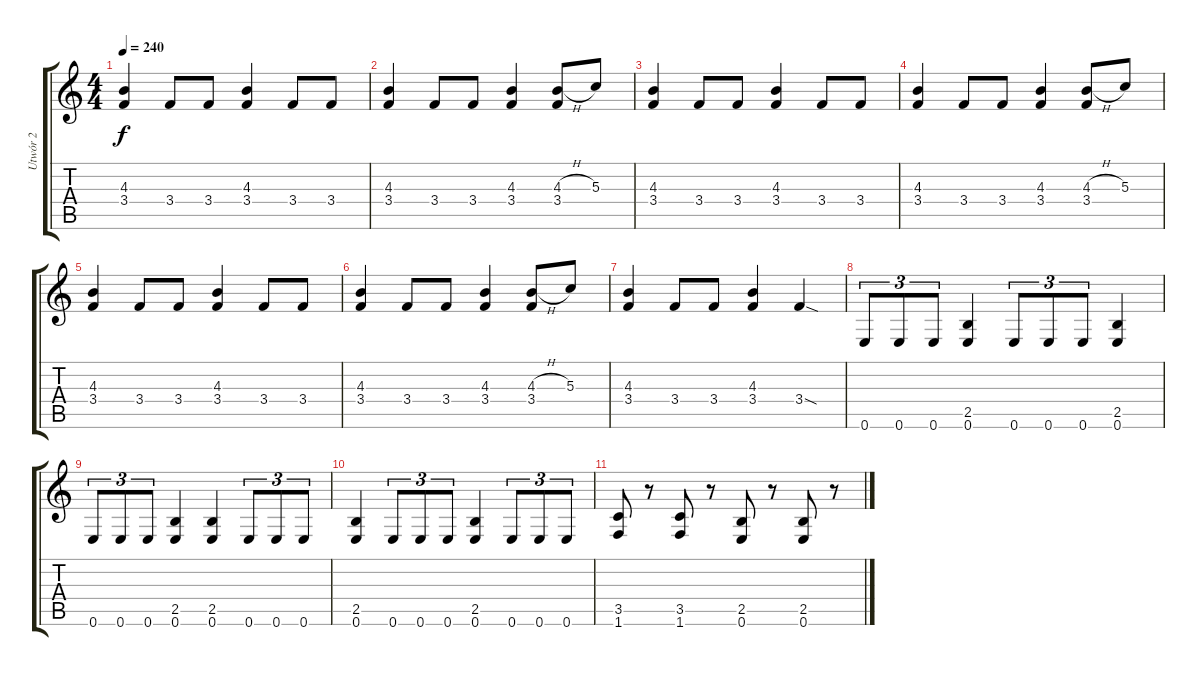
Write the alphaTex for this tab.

\track ("Utwór 2" "Utwór 2") {instrument distortionguitar}
\staff {score tabs}
\tuning (E4 B3 G3 D3 A2 E2) {hide}
\ts (4 4)
\tempo 240
\clef g2
\ks c
(4.3 3.4).4{dy f} 3.4.8 3.4.8 (4.3 3.4).4 3.4.8 3.4.8 |
(4.3 3.4).4 3.4.8 3.4.8 (4.3 3.4).4 (4.3{h} 3.4).8 5.3.8 |
(4.3 3.4).4 3.4.8 3.4.8 (4.3 3.4).4 3.4.8 3.4.8 |
(4.3 3.4).4 3.4.8 3.4.8 (4.3 3.4).4 (4.3{h} 3.4).8 5.3.8 |
(4.3 3.4).4 3.4.8 3.4.8 (4.3 3.4).4 3.4.8 3.4.8 |
(4.3 3.4).4 3.4.8 3.4.8 (4.3 3.4).4 (4.3{h} 3.4).8 5.3.8 |
(4.3 3.4).4 3.4.8 3.4.8 (4.3 3.4).4 3.4{sod}.4 |
0.6.8{tu (3 2)} 0.6.8{tu (3 2)} 0.6.8{tu (3 2)} (2.5 0.6).4 0.6.8{tu (3 2)} 0.6.8{tu (3 2)} 0.6.8{tu (3 2)} (2.5 0.6).4 |
0.6.8{tu (3 2)} 0.6.8{tu (3 2)} 0.6.8{tu (3 2)} (2.5 0.6).4 (2.5 0.6).4 0.6.8{tu (3 2)} 0.6.8{tu (3 2)} 0.6.8{tu (3 2)} |
(2.5 0.6).4 0.6.8{tu (3 2)} 0.6.8{tu (3 2)} 0.6.8{tu (3 2)} (2.5 0.6).4 0.6.8{tu (3 2)} 0.6.8{tu (3 2)} 0.6.8{tu (3 2)} |
(3.5 1.6).8 r.8 (3.5 1.6).8 r.8 (2.5 0.6).8 r.8 (2.5 0.6).8 r.8
